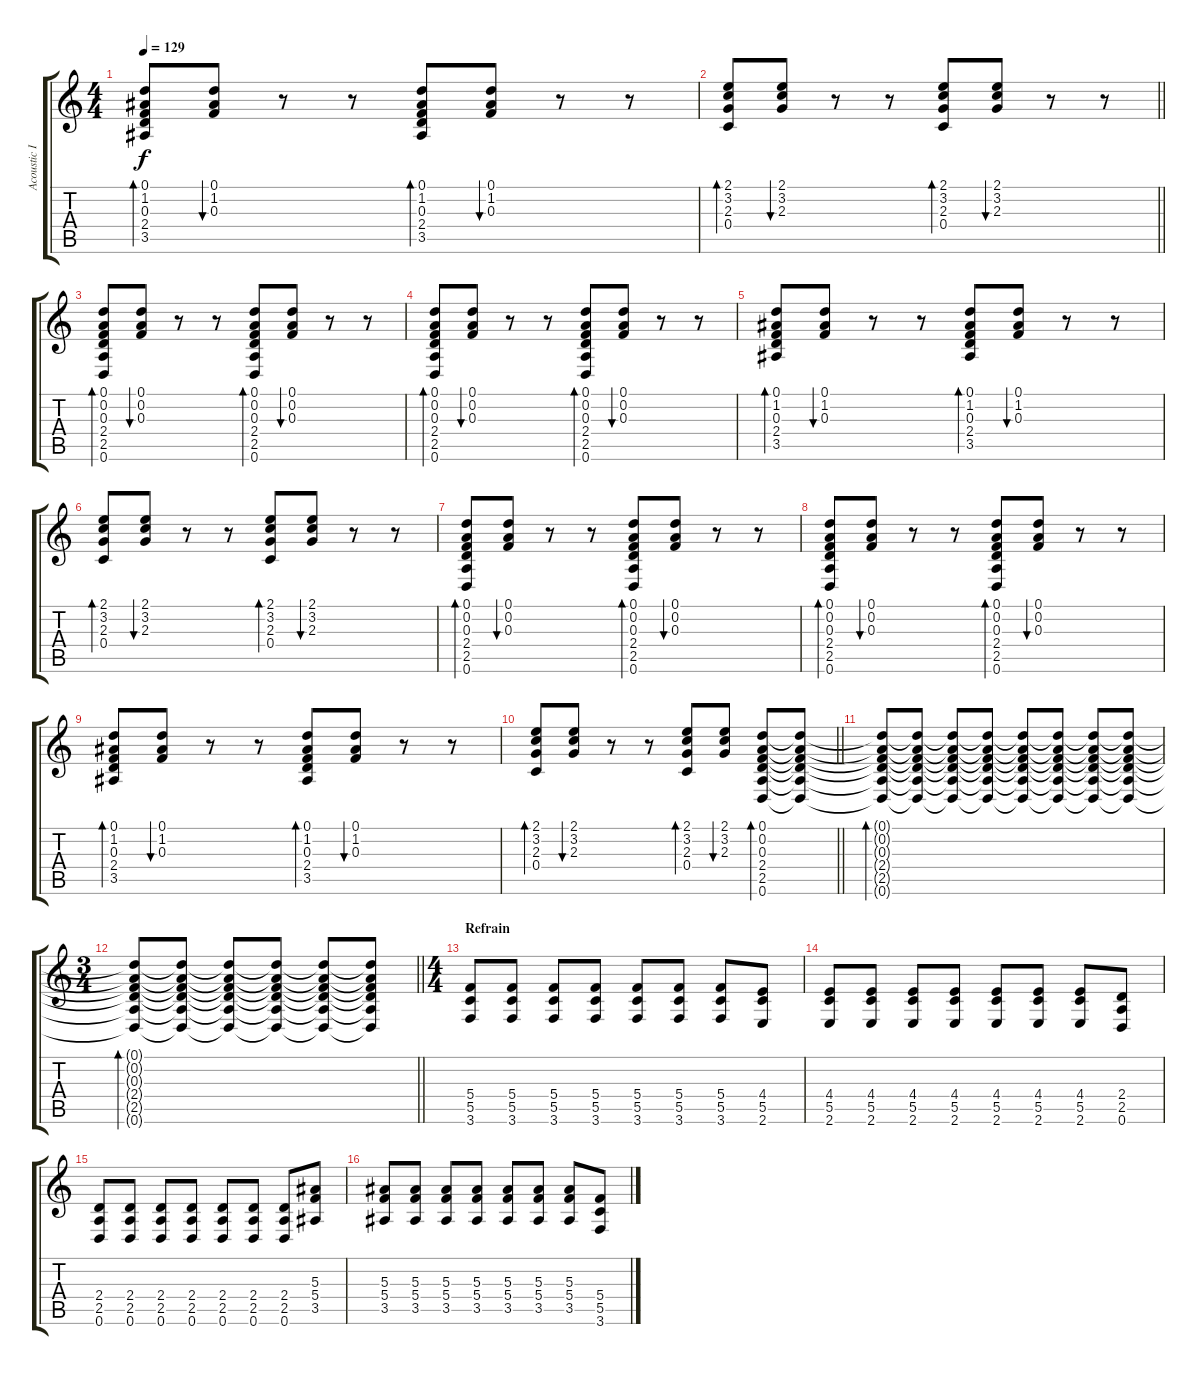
\track ("Acoustic I - 12 String" "Acoustic I") {instrument acousticguitarsteel}
\staff {score tabs}
\tuning (D4 A3 F3 C3 G2 D2) {hide}
\ts (4 4)
\tempo 129
\clef g2
\ks c
(0.1 1.2 0.3 2.4 3.5).8{bd 60 dy f} (0.1 1.2 0.3).8{bu 60} r.8 r.8 (0.1 1.2 0.3 2.4 3.5).8{bd 60} (0.1 1.2 0.3).8{bu 60} r.8 r.8 |
\barLineRight lightlight
(2.1 3.2 2.3 0.4).8{bd 60} (2.1 3.2 2.3).8{bu 60} r.8 r.8 (2.1 3.2 2.3 0.4).8{bd 60} (2.1 3.2 2.3).8{bu 60} r.8 r.8 |
(0.1 0.2 0.3 2.4 2.5 0.6).8{bd 60} (0.1 0.2 0.3).8{bu 60} r.8 r.8 (0.1 0.2 0.3 2.4 2.5 0.6).8{bd 60} (0.1 0.2 0.3).8{bu 60} r.8 r.8 |
(0.1 0.2 0.3 2.4 2.5 0.6).8{bd 60} (0.1 0.2 0.3).8{bu 60} r.8 r.8 (0.1 0.2 0.3 2.4 2.5 0.6).8{bd 60} (0.1 0.2 0.3).8{bu 60} r.8 r.8 |
(0.1 1.2 0.3 2.4 3.5).8{bd 60} (0.1 1.2 0.3).8{bu 60} r.8 r.8 (0.1 1.2 0.3 2.4 3.5).8{bd 60} (0.1 1.2 0.3).8{bu 60} r.8 r.8 |
(2.1 3.2 2.3 0.4).8{bd 60} (2.1 3.2 2.3).8{bu 60} r.8 r.8 (2.1 3.2 2.3 0.4).8{bd 60} (2.1 3.2 2.3).8{bu 60} r.8 r.8 |
(0.1 0.2 0.3 2.4 2.5 0.6).8{bd 60} (0.1 0.2 0.3).8{bu 60} r.8 r.8 (0.1 0.2 0.3 2.4 2.5 0.6).8{bd 60} (0.1 0.2 0.3).8{bu 60} r.8 r.8 |
(0.1 0.2 0.3 2.4 2.5 0.6).8{bd 60} (0.1 0.2 0.3).8{bu 60} r.8 r.8 (0.1 0.2 0.3 2.4 2.5 0.6).8{bd 60} (0.1 0.2 0.3).8{bu 60} r.8 r.8 |
(0.1 1.2 0.3 2.4 3.5).8{bd 60} (0.1 1.2 0.3).8{bu 60} r.8 r.8 (0.1 1.2 0.3 2.4 3.5).8{bd 60} (0.1 1.2 0.3).8{bu 60} r.8 r.8 |
\barLineRight lightlight
(2.1 3.2 2.3 0.4).8{bd 60} (2.1 3.2 2.3).8{bu 60} r.8 r.8 (2.1 3.2 2.3 0.4).8{bd 60} (2.1 3.2 2.3).8{bu 60} (0.1 0.2 0.3 2.4 2.5 0.6).8{bd 60} (0.1{t} 0.2{t} 0.3{t} 2.4{t} 2.5{t} 0.6{t}).8 |
(0.1{t} 0.2{t} 0.3{t} 2.4{t} 2.5{t} 0.6{t}).8{bd 60} (0.1{t} 0.2{t} 0.3{t} 2.4{t} 2.5{t} 0.6{t}).8 (0.1{t} 0.2{t} 0.3{t} 2.4{t} 2.5{t} 0.6{t}).8 (0.1{t} 0.2{t} 0.3{t} 2.4{t} 2.5{t} 0.6{t}).8 (0.1{t} 0.2{t} 0.3{t} 2.4{t} 2.5{t} 0.6{t}).8 (0.1{t} 0.2{t} 0.3{t} 2.4{t} 2.5{t} 0.6{t}).8 (0.1{t} 0.2{t} 0.3{t} 2.4{t} 2.5{t} 0.6{t}).8 (0.1{t} 0.2{t} 0.3{t} 2.4{t} 2.5{t} 0.6{t}).8 |
\ts (3 4)
\barLineRight lightlight
(0.1{t} 0.2{t} 0.3{t} 2.4{t} 2.5{t} 0.6{t}).8{bd 60} (0.1{t} 0.2{t} 0.3{t} 2.4{t} 2.5{t} 0.6{t}).8 (0.1{t} 0.2{t} 0.3{t} 2.4{t} 2.5{t} 0.6{t}).8 (0.1{t} 0.2{t} 0.3{t} 2.4{t} 2.5{t} 0.6{t}).8 (0.1{t} 0.2{t} 0.3{t} 2.4{t} 2.5{t} 0.6{t}).8 (0.1{t} 0.2{t} 0.3{t} 2.4{t} 2.5{t} 0.6{t}).8 |
\ts (4 4)
\section ("" "Refrain")
(5.4 5.5 3.6).8 (5.4 5.5 3.6).8 (5.4 5.5 3.6).8 (5.4 5.5 3.6).8 (5.4 5.5 3.6).8 (5.4 5.5 3.6).8 (5.4 5.5 3.6).8 (4.4 5.5 2.6).8 |
(4.4 5.5 2.6).8 (4.4 5.5 2.6).8 (4.4 5.5 2.6).8 (4.4 5.5 2.6).8 (4.4 5.5 2.6).8 (4.4 5.5 2.6).8 (4.4 5.5 2.6).8 (2.4 2.5 0.6).8 |
(2.4 2.5 0.6).8 (2.4 2.5 0.6).8 (2.4 2.5 0.6).8 (2.4 2.5 0.6).8 (2.4 2.5 0.6).8 (2.4 2.5 0.6).8 (2.4 2.5 0.6).8 (5.3 5.4 3.5).8 |
(5.3 5.4 3.5).8 (5.3 5.4 3.5).8 (5.3 5.4 3.5).8 (5.3 5.4 3.5).8 (5.3 5.4 3.5).8 (5.3 5.4 3.5).8 (5.3 5.4 3.5).8 (5.4 5.5 3.6).8
